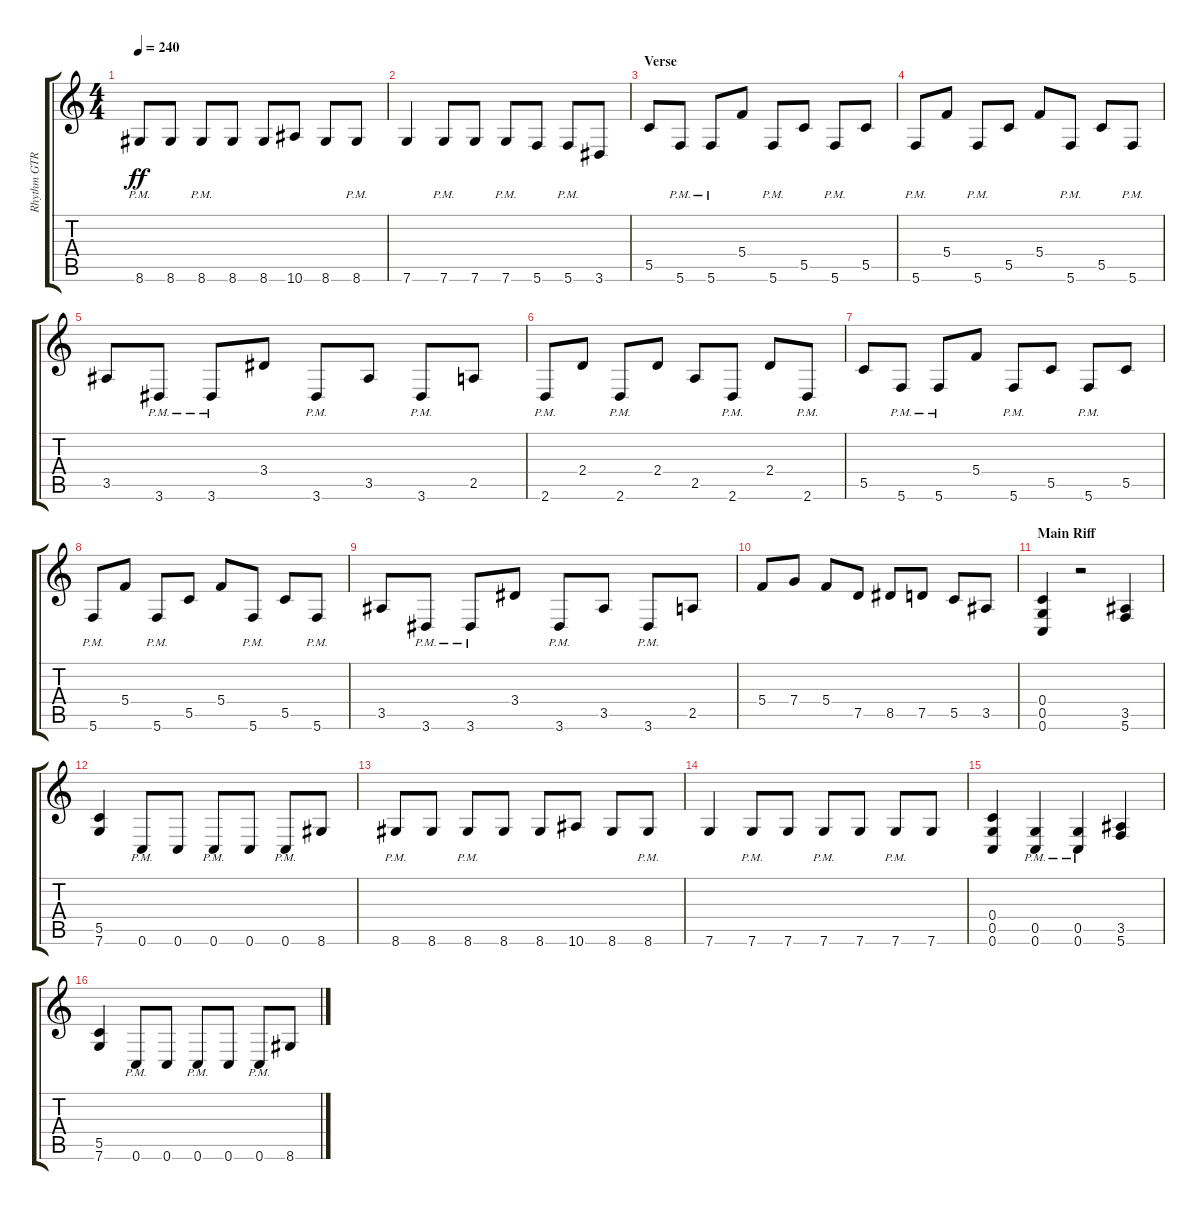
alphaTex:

\track ("Rhythm GTR 1" "Rhythm GTR") {instrument overdrivenguitar}
\staff {score tabs}
\tuning (D4 A3 F3 C3 G2 C2) {hide}
\ts (4 4)
\tempo 240
\clef g2
\ks aminor
8.6{pm}.8{dy ff} 8.6.8 8.6{pm}.8 8.6.8 8.6.8 10.6.8 8.6.8 8.6{pm}.8 |
7.6.4 7.6{pm}.8 7.6.8 7.6{pm}.8 5.6.8 5.6{pm}.8 3.6.8 |
\section ("" "Verse")
5.5.8 5.6{pm}.8 5.6{pm}.8 5.4.8 5.6{pm}.8 5.5.8 5.6{pm}.8 5.5.8 |
5.6{pm}.8 5.4.8 5.6{pm}.8 5.5.8 5.4.8 5.6{pm}.8 5.5.8 5.6{pm}.8 |
3.5.8 3.6{pm}.8 3.6{pm}.8 3.4.8 3.6{pm}.8 3.5.8 3.6{pm}.8 2.5.8 |
2.6{pm}.8 2.4.8 2.6{pm}.8 2.4.8 2.5.8 2.6{pm}.8 2.4.8 2.6{pm}.8 |
5.5.8 5.6{pm}.8 5.6{pm}.8 5.4.8 5.6{pm}.8 5.5.8 5.6{pm}.8 5.5.8 |
5.6{pm}.8 5.4.8 5.6{pm}.8 5.5.8 5.4.8 5.6{pm}.8 5.5.8 5.6{pm}.8 |
3.5.8 3.6{pm}.8 3.6{pm}.8 3.4.8 3.6{pm}.8 3.5.8 3.6{pm}.8 2.5.8 |
5.4.8 7.4.8 5.4.8 7.5.8 8.5.8 7.5.8 5.5.8 3.5.8 |
\section ("" "Main Riff")
(0.4 0.5 0.6).4 r.2 (3.5 5.6).4 |
(5.5 7.6).4 0.6{pm}.8 0.6.8 0.6{pm}.8 0.6.8 0.6{pm}.8 8.6.8 |
8.6{pm}.8 8.6.8 8.6{pm}.8 8.6.8 8.6.8 10.6.8 8.6.8 8.6{pm}.8 |
7.6.4 7.6{pm}.8 7.6.8 7.6{pm}.8 7.6.8 7.6{pm}.8 7.6.8 |
(0.4 0.5 0.6).4 (0.5{pm} 0.6{pm}).4 (0.5{pm} 0.6{pm}).4 (3.5 5.6).4 |
(5.5 7.6).4 0.6{pm}.8 0.6.8 0.6{pm}.8 0.6.8 0.6{pm}.8 8.6.8
